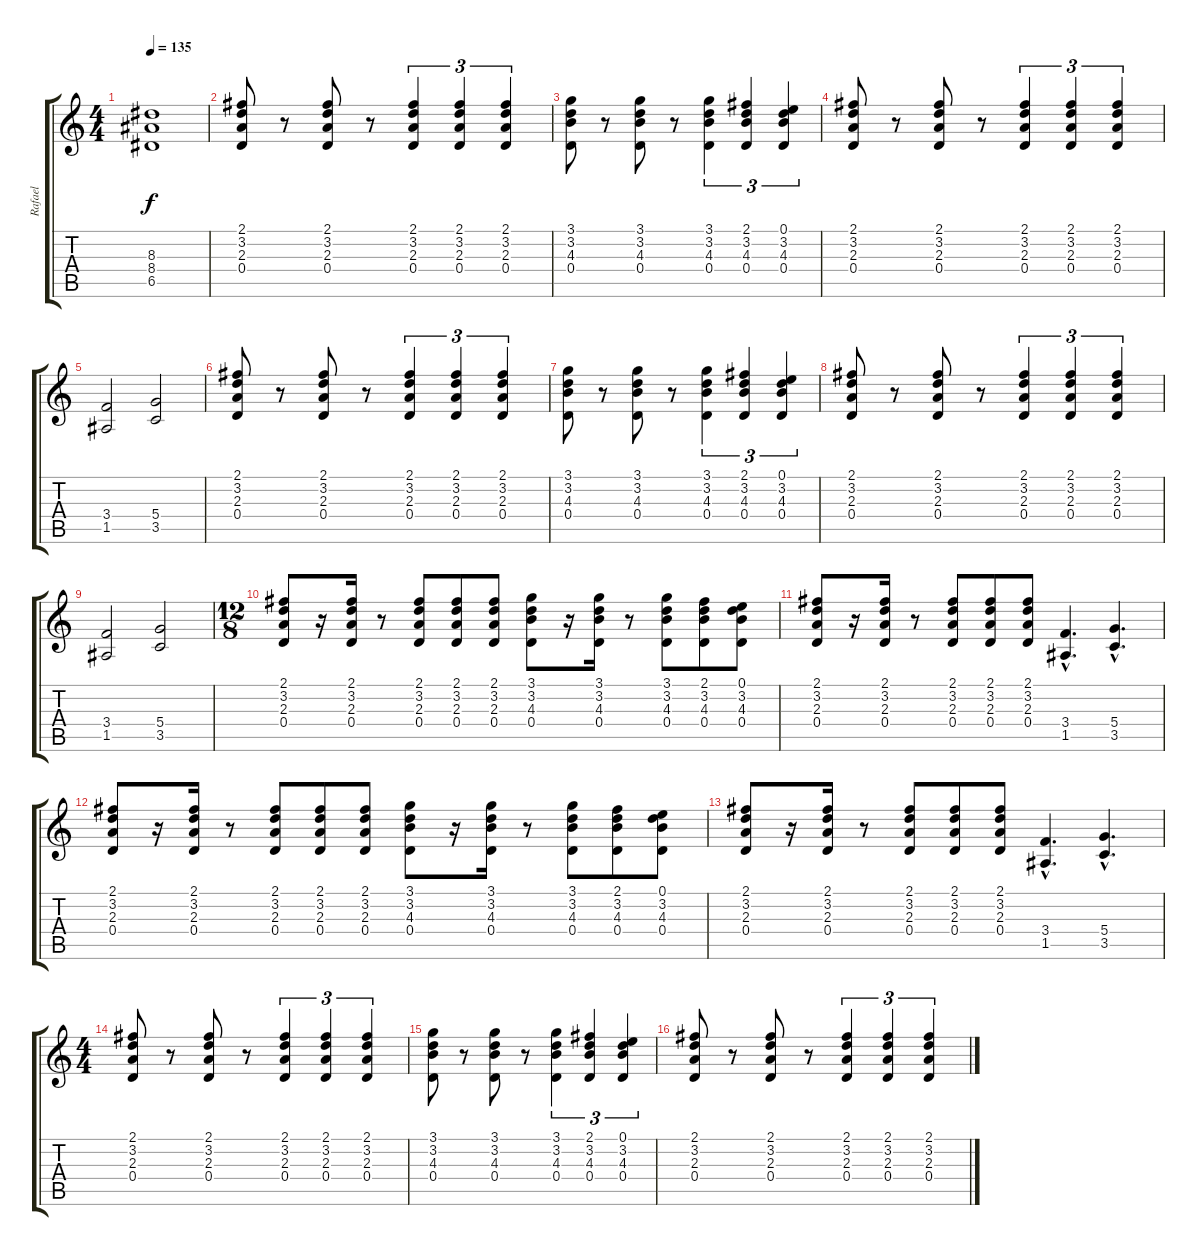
\track ("Rafael" "Rafael") {instrument overdrivenguitar}
\staff {score tabs}
\tuning (E4 B3 G3 D3 A2 E2) {hide}
\ts (4 4)
\tempo 135
\clef g2
\ks c
(8.3 8.4 6.5).1{dy f} |
(2.1 3.2 2.3 0.4).8 r.8 (2.1 3.2 2.3 0.4).8 r.8 (2.1 3.2 2.3 0.4).4{tu (3 2)} (2.1 3.2 2.3 0.4).4{tu (3 2)} (2.1 3.2 2.3 0.4).4{tu (3 2)} |
(3.1 3.2 4.3 0.4).8 r.8 (3.1 3.2 4.3 0.4).8 r.8 (3.1 3.2 4.3 0.4).4{tu (3 2)} (2.1 3.2 4.3 0.4).4{tu (3 2)} (0.1 3.2 4.3 0.4).4{tu (3 2)} |
(2.1 3.2 2.3 0.4).8 r.8 (2.1 3.2 2.3 0.4).8 r.8 (2.1 3.2 2.3 0.4).4{tu (3 2)} (2.1 3.2 2.3 0.4).4{tu (3 2)} (2.1 3.2 2.3 0.4).4{tu (3 2)} |
(3.4 1.5).2 (5.4 3.5).2 |
(2.1 3.2 2.3 0.4).8 r.8 (2.1 3.2 2.3 0.4).8 r.8 (2.1 3.2 2.3 0.4).4{tu (3 2)} (2.1 3.2 2.3 0.4).4{tu (3 2)} (2.1 3.2 2.3 0.4).4{tu (3 2)} |
(3.1 3.2 4.3 0.4).8 r.8 (3.1 3.2 4.3 0.4).8 r.8 (3.1 3.2 4.3 0.4).4{tu (3 2)} (2.1 3.2 4.3 0.4).4{tu (3 2)} (0.1 3.2 4.3 0.4).4{tu (3 2)} |
(2.1 3.2 2.3 0.4).8 r.8 (2.1 3.2 2.3 0.4).8 r.8 (2.1 3.2 2.3 0.4).4{tu (3 2)} (2.1 3.2 2.3 0.4).4{tu (3 2)} (2.1 3.2 2.3 0.4).4{tu (3 2)} |
(3.4 1.5).2 (5.4 3.5).2 |
\ts (12 8)
(2.1 3.2 2.3 0.4).8 r.16 (2.1 3.2 2.3 0.4).16 r.8 (2.1 3.2 2.3 0.4).8 (2.1 3.2 2.3 0.4).8 (2.1 3.2 2.3 0.4).8 (3.1 3.2 4.3 0.4).8 r.16 (3.1 3.2 4.3 0.4).16 r.8 (3.1 3.2 4.3 0.4).8 (2.1 3.2 4.3 0.4).8 (0.1 3.2 4.3 0.4).8 |
(2.1 3.2 2.3 0.4).8 r.16 (2.1 3.2 2.3 0.4).16 r.8 (2.1 3.2 2.3 0.4).8 (2.1 3.2 2.3 0.4).8 (2.1 3.2 2.3 0.4).8 (3.4{hac} 1.5{hac}).4{d} (5.4{hac} 3.5{hac}).4{d} |
(2.1 3.2 2.3 0.4).8 r.16 (2.1 3.2 2.3 0.4).16 r.8 (2.1 3.2 2.3 0.4).8 (2.1 3.2 2.3 0.4).8 (2.1 3.2 2.3 0.4).8 (3.1 3.2 4.3 0.4).8 r.16 (3.1 3.2 4.3 0.4).16 r.8 (3.1 3.2 4.3 0.4).8 (2.1 3.2 4.3 0.4).8 (0.1 3.2 4.3 0.4).8 |
(2.1 3.2 2.3 0.4).8 r.16 (2.1 3.2 2.3 0.4).16 r.8 (2.1 3.2 2.3 0.4).8 (2.1 3.2 2.3 0.4).8 (2.1 3.2 2.3 0.4).8 (3.4{hac} 1.5{hac}).4{d} (5.4{hac} 3.5{hac}).4{d} |
\ts (4 4)
(2.1 3.2 2.3 0.4).8 r.8 (2.1 3.2 2.3 0.4).8 r.8 (2.1 3.2 2.3 0.4).4{tu (3 2)} (2.1 3.2 2.3 0.4).4{tu (3 2)} (2.1 3.2 2.3 0.4).4{tu (3 2)} |
(3.1 3.2 4.3 0.4).8 r.8 (3.1 3.2 4.3 0.4).8 r.8 (3.1 3.2 4.3 0.4).4{tu (3 2)} (2.1 3.2 4.3 0.4).4{tu (3 2)} (0.1 3.2 4.3 0.4).4{tu (3 2)} |
(2.1 3.2 2.3 0.4).8 r.8 (2.1 3.2 2.3 0.4).8 r.8 (2.1 3.2 2.3 0.4).4{tu (3 2)} (2.1 3.2 2.3 0.4).4{tu (3 2)} (2.1 3.2 2.3 0.4).4{tu (3 2)}
